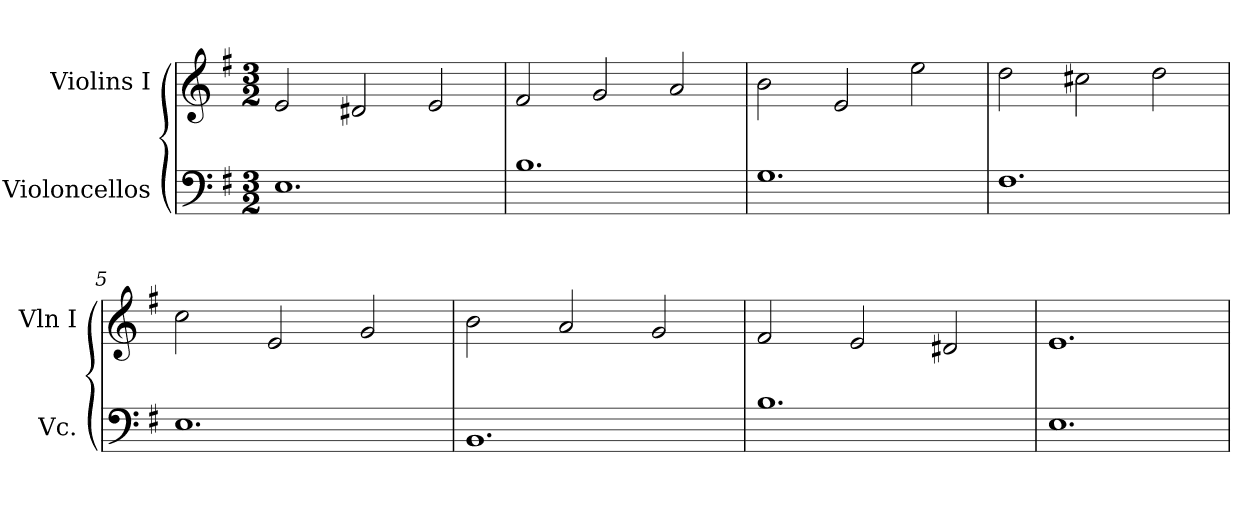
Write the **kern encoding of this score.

**kern	**kern
*part2	*part1
*staff2	*staff1
*I"Violoncellos	*I"Violins I
*I'Vc.	*I'Vln I
*clefF4	*clefG2
*k[f#]	*k[f#]
*G:	*G:
*M3/2	*M3/2
*MM160	*MM160
=1	=1
1.E	2e/
.	2d#X/
.	2e/
=2	=2
1.B	2f#/
.	2g/
.	2a/
=3	=3
1.G	2b\
.	2e/
.	2ee\
=4	=4
1.F#	2dd\
.	2cc#X\
.	2dd\
=5	=5
1.E	2cc\
.	2e/
.	2g/
=6	=6
1.BB	2b\
.	2a/
.	2g/
=7	=7
1.B	2f#/
.	2e/
.	2d#X/
=8	=8
1.E	1.e
=	=
*-	*-
